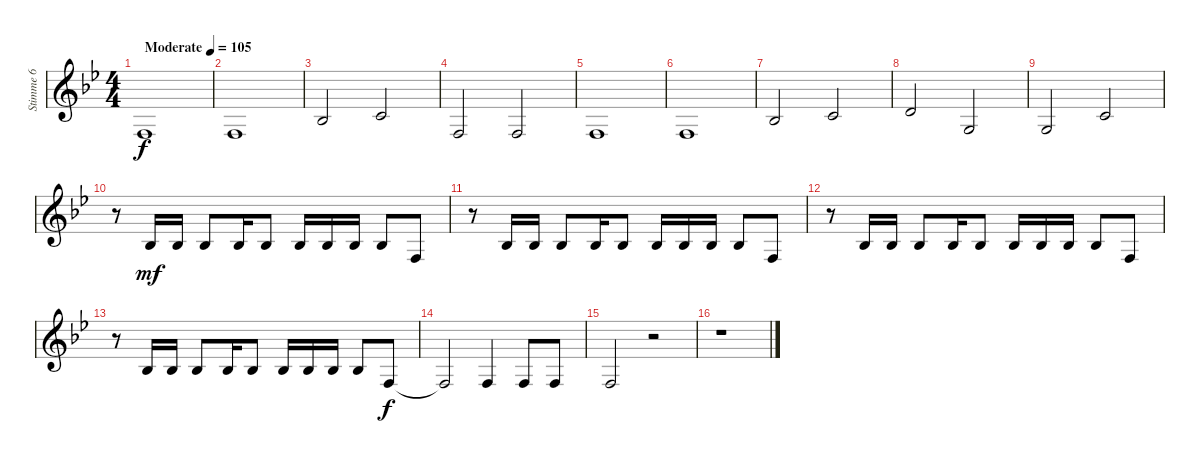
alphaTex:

\track ("Stimme 6" "Stimme 6") {instrument acousticgrandpiano}
\staff {score}
\tuning (E4 B3 G3 D3 A2 E2) {hide}
\ts (4 4)
\tempo (105 "Moderate")
\clef g2
\ks bb
3.4.1{dy f instrument acousticgrandpiano} |
3.4.1 |
3.3.2 1.2.2 |
3.4.2 3.4.2 |
3.4.1 |
3.4.1 |
3.3.2 1.2.2 |
3.2.2 0.3.2 |
0.3.2 1.2.2 |
r.8 3.3.16{dy mf} 3.3.16 3.3.8 3.3.16 3.3.8 3.3.16 3.3.16 3.3.16 3.3.8 3.4.8 |
r.8 3.3.16 3.3.16 3.3.8 3.3.16 3.3.8 3.3.16 3.3.16 3.3.16 3.3.8 3.4.8 |
r.8 3.3.16 3.3.16 3.3.8 3.3.16 3.3.8 3.3.16 3.3.16 3.3.16 3.3.8 3.4.8 |
r.8 3.3.16 3.3.16 3.3.8 3.3.16 3.3.8 3.3.16 3.3.16 3.3.16 3.3.8 3.4.8{dy f} |
3.4{t}.2 3.4.4 8.5.8{beam merge} 8.5.8 |
3.4.2 r.2 |
r.1
